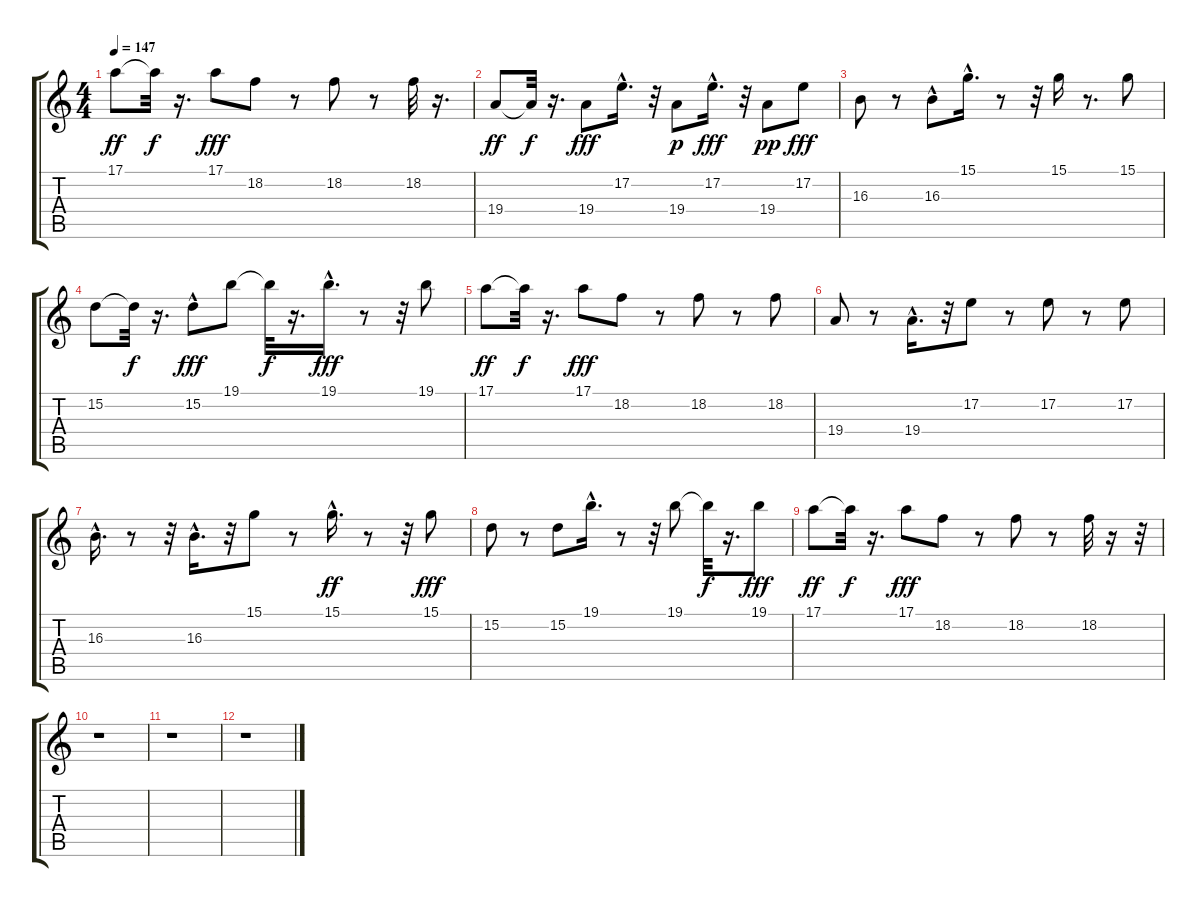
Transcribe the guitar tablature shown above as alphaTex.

\track "" {instrument pizzicatostrings}
\staff {score tabs}
\tuning (E4 B3 G3 D3 A2 E2) {hide}
\ts (4 4)
\tempo 147
\clef g2
\ks c
17.1.8{dy ff} 17.1{t}.32{dy f} r.16{d} 17.1.8{dy fff} 18.2.8 r.8 18.2.8 r.8 18.2.32 r.16{d} |
19.4.8{dy ff} 19.4{t}.32{dy f} r.16{d} 19.4.8{dy fff} 17.2{hac}.16{d} r.32 19.4.8{dy p} 17.2{hac}.16{d dy fff} r.32 19.4.8{dy pp} 17.2.8{dy fff} |
16.3.8 r.8 16.3{hac}.8 15.1{hac}.16{d} r.8 r.32 15.1.16 r.8{d} 15.1.8 |
15.2.8 15.2{t}.32{dy f} r.16{d} 15.2{hac}.8{dy fff} 19.1.8 19.1{t}.32{dy f} r.16{d} 19.1{hac}.16{d dy fff} r.8 r.32 19.1.8 |
17.1.8{dy ff} 17.1{t}.32{dy f} r.16{d} 17.1.8{dy fff} 18.2.8 r.8 18.2.8 r.8 18.2.8 |
19.4.8 r.8 19.4{hac}.16{d} r.32 17.2.8 r.8 17.2.8 r.8 17.2.8 |
16.3{hac}.16{d} r.8 r.32 16.3{hac}.16{d} r.32 15.1.8 r.8 15.1{hac}.16{d dy ff} r.8 r.32 15.1.8{dy fff} |
15.2.8 r.8 15.2.8 19.1{hac}.16{d} r.8 r.32 19.1.8 19.1{t}.32{dy f} r.16{d} 19.1.8{dy fff} |
17.1.8{dy ff} 17.1{t}.32{dy f} r.16{d} 17.1.8{dy fff} 18.2.8 r.8 18.2.8 r.8 18.2.32 r.16 r.32 |
r.1 |
r.1 |
r.1
